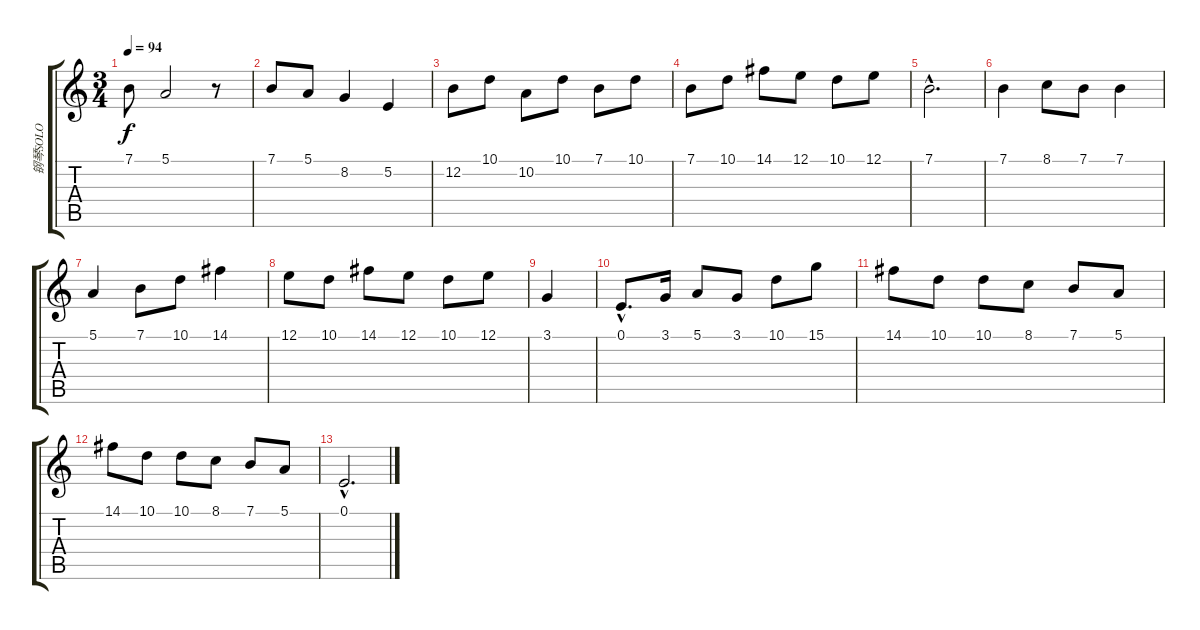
\track ("钢琴SOLO" "钢琴SOLO") {instrument acousticgrandpiano}
\staff {score tabs}
\tuning (E4 B3 G3 D3 A2 E2) {hide}
\ts (3 4)
\tempo 94
\clef g2
\ks c
7.1.8{dy f} 5.1.2 r.8 |
7.1.8 5.1.8 8.2.4 5.2.4 |
12.2.8 10.1.8 10.2.8 10.1.8 7.1.8 10.1.8 |
7.1.8 10.1.8 14.1.8 12.1.8 10.1.8 12.1.8 |
7.1{hac}.2{d} |
7.1.4 8.1.8 7.1.8 7.1.4 |
5.1.4 7.1.8 10.1.8 14.1.4 |
12.1.8 10.1.8 14.1.8 12.1.8 10.1.8 12.1.8 |
3.1.4 |
0.1{hac}.8{d} 3.1.16 5.1.8 3.1.8 10.1.8 15.1.8 |
14.1.8 10.1.8 10.1.8 8.1.8 7.1.8 5.1.8 |
14.1.8 10.1.8 10.1.8 8.1.8 7.1.8 5.1.8 |
0.1{hac}.2{d}
